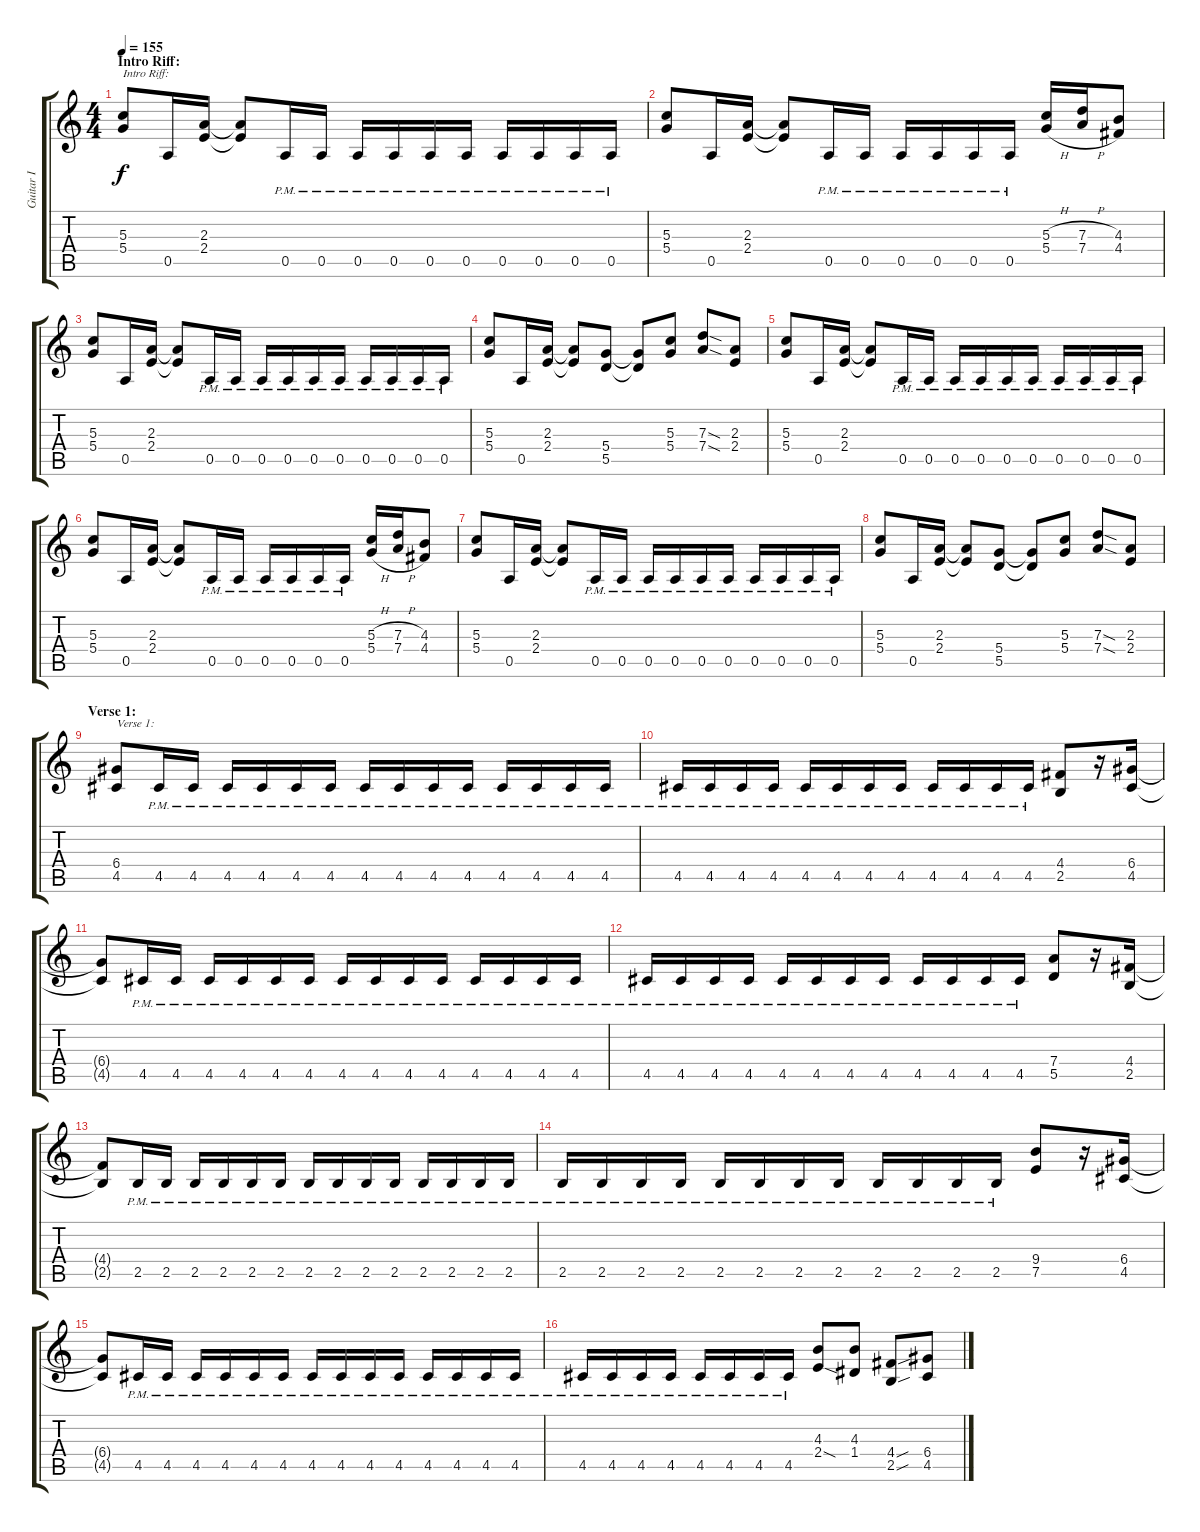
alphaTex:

\track ("Guitar I" "Guitar I") {instrument distortionguitar}
\staff {score tabs}
\tuning (E4 B3 G3 D3 A2 E2) {hide}
\ts (4 4)
\section ("" "Intro Riff:")
\tempo 155
\clef g2
\ks c
(5.3 5.4).8{txt "Intro Riff:" dy f instrument distortionguitar} 0.5.16 (2.3 2.4).16 (2.3{t} 2.4{t}).8 0.5{pm}.16 0.5{pm}.16 0.5{pm}.16 0.5{pm}.16 0.5{pm}.16 0.5{pm}.16 0.5{pm}.16 0.5{pm}.16 0.5{pm}.16 0.5{pm}.16 |
(5.3 5.4).8 0.5.16 (2.3 2.4).16 (2.3{t} 2.4{t}).8 0.5{pm}.16 0.5{pm}.16 0.5{pm}.16 0.5{pm}.16 0.5{pm}.16 0.5{pm}.16 (5.3{h} 5.4{h}).16 (7.3{h} 7.4{h}).16 (4.3 4.4).8 |
(5.3 5.4).8 0.5.16 (2.3 2.4).16 (2.3{t} 2.4{t}).8 0.5{pm}.16 0.5{pm}.16 0.5{pm}.16 0.5{pm}.16 0.5{pm}.16 0.5{pm}.16 0.5{pm}.16 0.5{pm}.16 0.5{pm}.16 0.5{pm}.16 |
(5.3 5.4).8 0.5.16 (2.3 2.4).16 (2.3{t} 2.4{t}).8 (5.4 5.5).8 (5.4{t} 5.5{t}).8 (5.3 5.4).8 (7.3{sod} 7.4{sod}).8 (2.3 2.4).8 |
(5.3 5.4).8 0.5.16 (2.3 2.4).16 (2.3{t} 2.4{t}).8 0.5{pm}.16 0.5{pm}.16 0.5{pm}.16 0.5{pm}.16 0.5{pm}.16 0.5{pm}.16 0.5{pm}.16 0.5{pm}.16 0.5{pm}.16 0.5{pm}.16 |
(5.3 5.4).8 0.5.16 (2.3 2.4).16 (2.3{t} 2.4{t}).8 0.5{pm}.16 0.5{pm}.16 0.5{pm}.16 0.5{pm}.16 0.5{pm}.16 0.5{pm}.16 (5.3{h} 5.4{h}).16 (7.3{h} 7.4{h}).16 (4.3 4.4).8 |
(5.3 5.4).8 0.5.16 (2.3 2.4).16 (2.3{t} 2.4{t}).8 0.5{pm}.16 0.5{pm}.16 0.5{pm}.16 0.5{pm}.16 0.5{pm}.16 0.5{pm}.16 0.5{pm}.16 0.5{pm}.16 0.5{pm}.16 0.5{pm}.16 |
(5.3 5.4).8 0.5.16 (2.3 2.4).16 (2.3{t} 2.4{t}).8 (5.4 5.5).8 (5.4{t} 5.5{t}).8 (5.3 5.4).8 (7.3{sod} 7.4{sod}).8 (2.3 2.4).8 |
\section ("" "Verse 1:")
(6.4 4.5).8{txt "Verse 1:"} 4.5{pm}.16 4.5{pm}.16 4.5{pm}.16 4.5{pm}.16 4.5{pm}.16 4.5{pm}.16 4.5{pm}.16 4.5{pm}.16 4.5{pm}.16 4.5{pm}.16 4.5{pm}.16 4.5{pm}.16 4.5{pm}.16 4.5{pm}.16 |
4.5{pm}.16 4.5{pm}.16 4.5{pm}.16 4.5{pm}.16 4.5{pm}.16 4.5{pm}.16 4.5{pm}.16 4.5{pm}.16 4.5{pm}.16 4.5{pm}.16 4.5{pm}.16 4.5{pm}.16 (4.4 2.5).8 r.16 (6.4 4.5).16 |
(6.4{t} 4.5{t}).8 4.5{pm}.16 4.5{pm}.16 4.5{pm}.16 4.5{pm}.16 4.5{pm}.16 4.5{pm}.16 4.5{pm}.16 4.5{pm}.16 4.5{pm}.16 4.5{pm}.16 4.5{pm}.16 4.5{pm}.16 4.5{pm}.16 4.5{pm}.16 |
4.5{pm}.16 4.5{pm}.16 4.5{pm}.16 4.5{pm}.16 4.5{pm}.16 4.5{pm}.16 4.5{pm}.16 4.5{pm}.16 4.5{pm}.16 4.5{pm}.16 4.5{pm}.16 4.5{pm}.16 (7.4 5.5).8 r.16 (4.4 2.5).16 |
(4.4{t} 2.5{t}).8 2.5{pm}.16 2.5{pm}.16 2.5{pm}.16 2.5{pm}.16 2.5{pm}.16 2.5{pm}.16 2.5{pm}.16 2.5{pm}.16 2.5{pm}.16 2.5{pm}.16 2.5{pm}.16 2.5{pm}.16 2.5{pm}.16 2.5{pm}.16 |
2.5{pm}.16 2.5{pm}.16 2.5{pm}.16 2.5{pm}.16 2.5{pm}.16 2.5{pm}.16 2.5{pm}.16 2.5{pm}.16 2.5{pm}.16 2.5{pm}.16 2.5{pm}.16 2.5{pm}.16 (9.4 7.5).8 r.16 (6.4 4.5).16 |
(6.4{t} 4.5{t}).8 4.5{pm}.16 4.5{pm}.16 4.5{pm}.16 4.5{pm}.16 4.5{pm}.16 4.5{pm}.16 4.5{pm}.16 4.5{pm}.16 4.5{pm}.16 4.5{pm}.16 4.5{pm}.16 4.5{pm}.16 4.5{pm}.16 4.5{pm}.16 |
4.5{pm}.16 4.5{pm}.16 4.5{pm}.16 4.5{pm}.16 4.5{pm}.16 4.5{pm}.16 4.5{pm}.16 4.5{pm}.16 (4.3 2.4{sod}).8 (4.3 1.4).8 (4.4{sou} 2.5{sou}).8 (6.4 4.5).8
